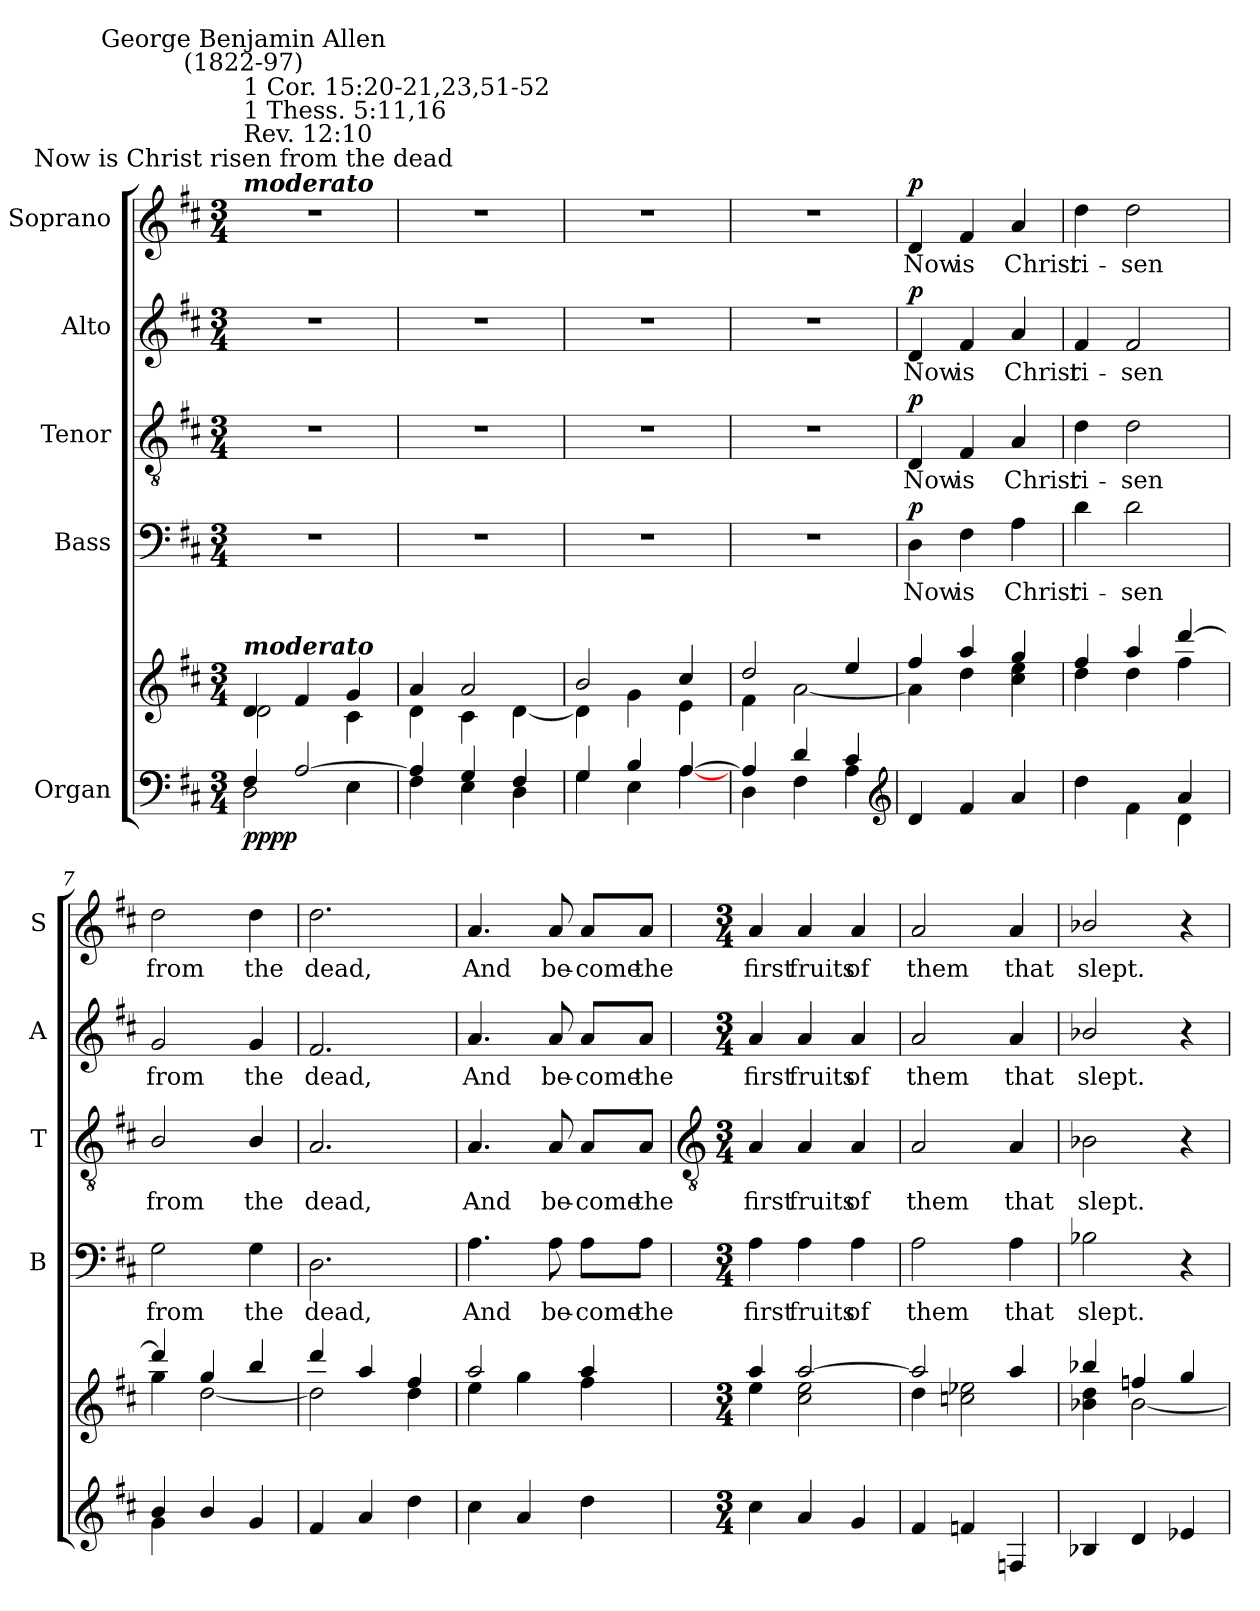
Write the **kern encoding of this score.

**kern	**kern	**dynam	**kern	**text	**dynam	**kern	**text	**dynam	**kern	**text	**dynam	**kern	**text	**dynam
*part5	*part5	*part5	*part4	*part4	*part4	*part3	*part3	*part3	*part2	*part2	*part2	*part1	*part1	*part1
*staff6	*staff5	*staff5/6	*staff4	*staff4	*staff4	*staff3	*staff3	*staff3	*staff2	*staff2	*staff2	*staff1	*staff1	*staff1
*I"Organ	*	*	*I"Bass	*	*	*I"Tenor	*	*	*I"Alto	*	*	*I"Soprano	*	*
*	*	*	*I'B	*	*	*I'T	*	*	*I'A	*	*	*I'S	*	*
*clefF4	*clefG2	*	*clefF4	*	*	*clefGv2	*	*	*clefG2	*	*	*clefG2	*	*
*k[f#c#]	*k[f#c#]	*	*k[f#c#]	*	*	*k[f#c#]	*	*	*k[f#c#]	*	*	*k[f#c#]	*	*
*D:	*D:	*	*D:	*	*	*D:	*	*	*D:	*	*	*D:	*	*
*M3/4	*M3/4	*	*M3/4	*	*	*M3/4	*	*	*M3/4	*	*	*M3/4	*	*
*MM100	*MM100	*	*MM100	*	*	*MM100	*	*	*MM100	*	*	*MM100	*	*
=1	=1	=1	=1	=1	=1	=1	=1	=1	=1	=1	=1	=1	=1	=1
*^	*^	*	*	*	*	*	*	*	*	*	*	*	*	*
!	!	!	!	!	!	!	!	!	!	!	!	!	!	!LO:TX:a:Bi:t=moderato	!	!
!	!	!	!	!	!	!	!	!	!	!	!	!	!	!LO:TX:a:cj:t=Now is Christ risen from the dead	!	!
!	!	!	!	!	!	!	!	!	!	!	!	!	!	!LO:TX:a:t=1 Cor. 15&colon;20-21,23,51-52\n1 Thess. 5&colon;11,16\nRev. 12&colon;10	!	!
!	!	!	!	!	!	!	!	!	!	!	!	!	!	!LO:TX:a:cj:t=George Benjamin Allen\n(1822-97)	!	!
!	!	!LO:TX:a:Bi:t=moderato	!	!	!	!	!	!	!	!	!	!	!	!	!	!
!	!	!	!	!LO:DY:b=2	!LO:N:vis=1	!	!	!LO:N:vis=1	!	!	!LO:N:vis=1	!	!	!LO:N:vis=1	!	!
!	!	!	!	!LO:DY:n=1:b=2	!	!	!	!	!	!	!	!	!	!	!	!
!	!	!	!	!LO:DY:n=2:b	!	!	!	!	!	!	!	!	!	!	!	!
!	!	!	!	!LO:DY:n=3:b	!	!	!	!	!	!	!	!	!	!	!	!
4F#/	2D\	4d/	2d\	p p p p	2.r	.	.	2.r	.	.	2.r	.	.	2.r	.	.
[2A/	.	4f#/	.	.	.	.	.	.	.	.	.	.	.	.	.	.
.	4E\	4g/	4c#\	.	.	.	.	.	.	.	.	.	.	.	.	.
=2	=2	=2	=2	=2	=2	=2	=2	=2	=2	=2	=2	=2	=2	=2	=2	=2
!	!	!	!	!	!LO:N:vis=1	!	!	!LO:N:vis=1	!	!	!LO:N:vis=1	!	!	!LO:N:vis=1	!	!
4A/]	4F#\	4a/	4d\	.	2.r	.	.	2.r	.	.	2.r	.	.	2.r	.	.
4G/	4E\	2a/	4c#\	.	.	.	.	.	.	.	.	.	.	.	.	.
4F#/	4D\	.	[4d\	.	.	.	.	.	.	.	.	.	.	.	.	.
=3	=3	=3	=3	=3	=3	=3	=3	=3	=3	=3	=3	=3	=3	=3	=3	=3
!	!	!	!	!	!LO:N:vis=1	!	!	!LO:N:vis=1	!	!	!LO:N:vis=1	!	!	!LO:N:vis=1	!	!
4G/	4G\	2b/	4d\]	.	2.r	.	.	2.r	.	.	2.r	.	.	2.r	.	.
4B/	4E\	.	4g\	.	.	.	.	.	.	.	.	.	.	.	.	.
[4A/	[4A\	4cc#/	4e\	.	.	.	.	.	.	.	.	.	.	.	.	.
=4	=4	=4	=4	=4	=4	=4	=4	=4	=4	=4	=4	=4	=4	=4	=4	=4
!	!	!	!	!	!LO:N:vis=1	!	!	!LO:N:vis=1	!	!	!LO:N:vis=1	!	!	!LO:N:vis=1	!	!
4A/]	4D\	2dd/	4f#\	.	2.r	.	.	2.r	.	.	2.r	.	.	2.r	.	.
4d/	4F#\	.	[2a\	.	.	.	.	.	.	.	.	.	.	.	.	.
4c#/	4A\	4ee/	.	.	.	.	.	.	.	.	.	.	.	.	.	.
*clefG2	*	*	*	*	*	*	*	*	*	*	*	*	*	*	*	*
=5	=5	=5	=5	=5	=5	=5	=5	=5	=5	=5	=5	=5	=5	=5	=5	=5
!	!	!	!	!	!	!LO:LY:b	!LO:DY:b	!	!LO:LY:b	!LO:DY:b	!	!LO:LY:b	!LO:DY:b	!	!LO:LY:b	!LO:DY:b
4d/	4ryy	4ff#/	4a\]	.	4D\	Now	p	4D/	Now	p	4d/	Now	p	4d/	Now	p
!	!	!	!	!	!	!LO:LY:b	!	!	!LO:LY:b	!	!	!LO:LY:b	!	!	!LO:LY:b	!
4f#/	4ryy	4aa/	4dd\	.	4F#\	is	.	4F#/	is	.	4f#/	is	.	4f#/	is	.
!	!	!	!	!	!	!LO:LY:b	!	!	!LO:LY:b	!	!	!LO:LY:b	!	!	!LO:LY:b	!
4a/	4ryy	4gg/	4cc#\ 4ee\	.	4A\	Christ	.	4A/	Christ	.	4a/	Christ	.	4a/	Christ	.
=6	=6	=6	=6	=6	=6	=6	=6	=6	=6	=6	=6	=6	=6	=6	=6	=6
!	!	!	!	!	!	!LO:LY:b	!	!	!LO:LY:b	!	!	!LO:LY:b	!	!	!LO:LY:b	!
4ryy	4dd\	4ff#/	4dd\	.	4d\	ri-	.	4d\	ri-	.	4f#/	ri-	.	4dd\	ri-	.
!	!	!	!	!	!	!LO:LY:b	!	!	!LO:LY:b	!	!	!LO:LY:b	!	!	!LO:LY:b	!
4ryy	4f#\	4aa/	4dd\	.	2d\	-sen	.	2d\	-sen	.	2f#/	-sen	.	2dd\	-sen	.
4a/	4d\	[4ddd/	4ff#\	.	.	.	.	.	.	.	.	.	.	.	.	.
=7	=7	=7	=7	=7	=7	=7	=7	=7	=7	=7	=7	=7	=7	=7	=7	=7
!	!	!	!	!	!	!LO:LY:b	!	!	!LO:LY:b	!	!	!LO:LY:b	!	!	!LO:LY:b	!
4b/	4g\	4ddd/]	4gg\	.	2G\	from	.	2B/	from	.	2g/	from	.	2dd\	from	.
4b/	4ryy	4gg/	[2dd\	.	.	.	.	.	.	.	.	.	.	.	.	.
!	!	!	!	!	!	!LO:LY:b	!	!	!LO:LY:b	!	!	!LO:LY:b	!	!	!LO:LY:b	!
4g/	4ryy	4bb/	.	.	4G\	the	.	4B/	the	.	4g/	the	.	4dd\	the	.
=8	=8	=8	=8	=8	=8	=8	=8	=8	=8	=8	=8	=8	=8	=8	=8	=8
!	!	!	!	!	!	!LO:LY:b	!	!	!LO:LY:b	!	!	!LO:LY:b	!	!	!LO:LY:b	!
4f#/	4ryy	4ddd/	2dd\]	.	2.D\	dead,	.	2.A/	dead,	.	2.f#/	dead,	.	2.dd\	dead,	.
4a/	4ryy	4aa/	.	.	.	.	.	.	.	.	.	.	.	.	.	.
4dd\	4ryy	4ff#/	4dd\	.	.	.	.	.	.	.	.	.	.	.	.	.
=9	=9	=9	=9	=9	=9	=9	=9	=9	=9	=9	=9	=9	=9	=9	=9	=9
!	!LO:N:vis=1	!	!	!	!	!LO:LY:b	!	!	!LO:LY:b	!	!	!LO:LY:b	!	!	!LO:LY:b	!
4cc#\	2.ryy	2aa/	4ee\	.	4.A\	And	.	4.A/	And	.	4.a/	And	.	4.a/	And	.
4a/	.	.	4gg\	.	.	.	.	.	.	.	.	.	.	.	.	.
!	!	!	!	!	!	!LO:LY:b	!	!	!LO:LY:b	!	!	!LO:LY:b	!	!	!LO:LY:b	!
.	.	.	.	.	8A\	be-	.	8A/	be-	.	8a/	be--	.	8a/	be-	.
!	!	!	!	!	!	!LO:LY:b	!	!	!LO:LY:b	!	!	!LO:LY:b	!	!	!LO:LY:b	!
4dd\	.	4aa/	4ff#\	.	8A\L	-come	.	8A/L	-come	.	8a/L	-come	.	8a/L	-come	.
!	!	!	!	!	!	!LO:LY:b	!	!	!LO:LY:b	!	!	!LO:LY:b	!	!	!LO:LY:b	!
.	.	.	.	.	8A\J	the	.	8A/J	the	.	8a/J	the	.	8a/J	the	.
*v	*v	*	*	*	*	*	*	*	*	*	*	*	*	*	*	*
!!LO:LB:g=z
=10	=10	=10	=10	=10	=10	=10	=10	=10	=10	=10	=10	=10	=10	=10	=10
*	*	*	*	*	*	*	*clefGv2	*	*	*	*	*	*	*	*
*M3/4	*M3/4	*	*	*M3/4	*	*	*M3/4	*	*	*M3/4	*	*	*M3/4	*	*
!	!	!	!	!	!LO:LY:b	!	!	!LO:LY:b	!	!	!LO:LY:b	!	!	!LO:LY:b	!
4cc#\	4aa/	4ee\	.	4A\	first	.	4A/	first	.	4a/	first	.	4a/	first	.
!	!	!	!	!	!LO:LY:b	!	!	!LO:LY:b	!	!	!LO:LY:b	!	!	!LO:LY:b	!
4a/	[2aa/	2cc#\ 2ee\	.	4A\	fruits	.	4A/	fruits	.	4a/	fruits	.	4a/	fruits	.
!	!	!	!	!	!LO:LY:b	!	!	!LO:LY:b	!	!	!LO:LY:b	!	!	!LO:LY:b	!
4g/	.	.	.	4A\	of	.	4A/	of	.	4a/	of	.	4a/	of	.
=11	=11	=11	=11	=11	=11	=11	=11	=11	=11	=11	=11	=11	=11	=11	=11
!	!	!	!	!	!LO:LY:b	!	!	!LO:LY:b	!	!	!LO:LY:b	!	!	!LO:LY:b	!
4f#/	2aa/]	4dd\	.	2A\	them	.	2A/	them	.	2a/	them	.	2a/	them	.
4fn/	.	2ccn\ 2ee-X\	.	.	.	.	.	.	.	.	.	.	.	.	.
!	!	!	!	!	!LO:LY:b	!	!	!LO:LY:b	!	!	!LO:LY:b	!	!	!LO:LY:b	!
4Fn/	4aa/	.	.	4A\	that	.	4A/	that	.	4a/	that	.	4a/	that	.
=12	=12	=12	=12	=12	=12	=12	=12	=12	=12	=12	=12	=12	=12	=12	=12
!	!	!	!	!	!LO:LY:b	!	!	!LO:LY:b	!	!	!LO:LY:b	!	!	!LO:LY:b	!
4B-X/	4bb-X/	4b-X\ 4dd\	.	2B-X\	slept.	.	2B-X\	slept.	.	2b-X/	slept.	.	2b-X/	slept.	.
4d/	4ffn/	[2b-\	.	.	.	.	.	.	.	.	.	.	.	.	.
4e-X/	4gg/	.	.	4r	.	.	4r	.	.	4r	.	.	4r	.	.
*	*v	*v	*	*	*	*	*	*	*	*	*	*	*	*	*
=	=	=	=	=	=	=	=	=	=	=	=	=	=	=
*-	*-	*-	*-	*-	*-	*-	*-	*-	*-	*-	*-	*-	*-	*-
